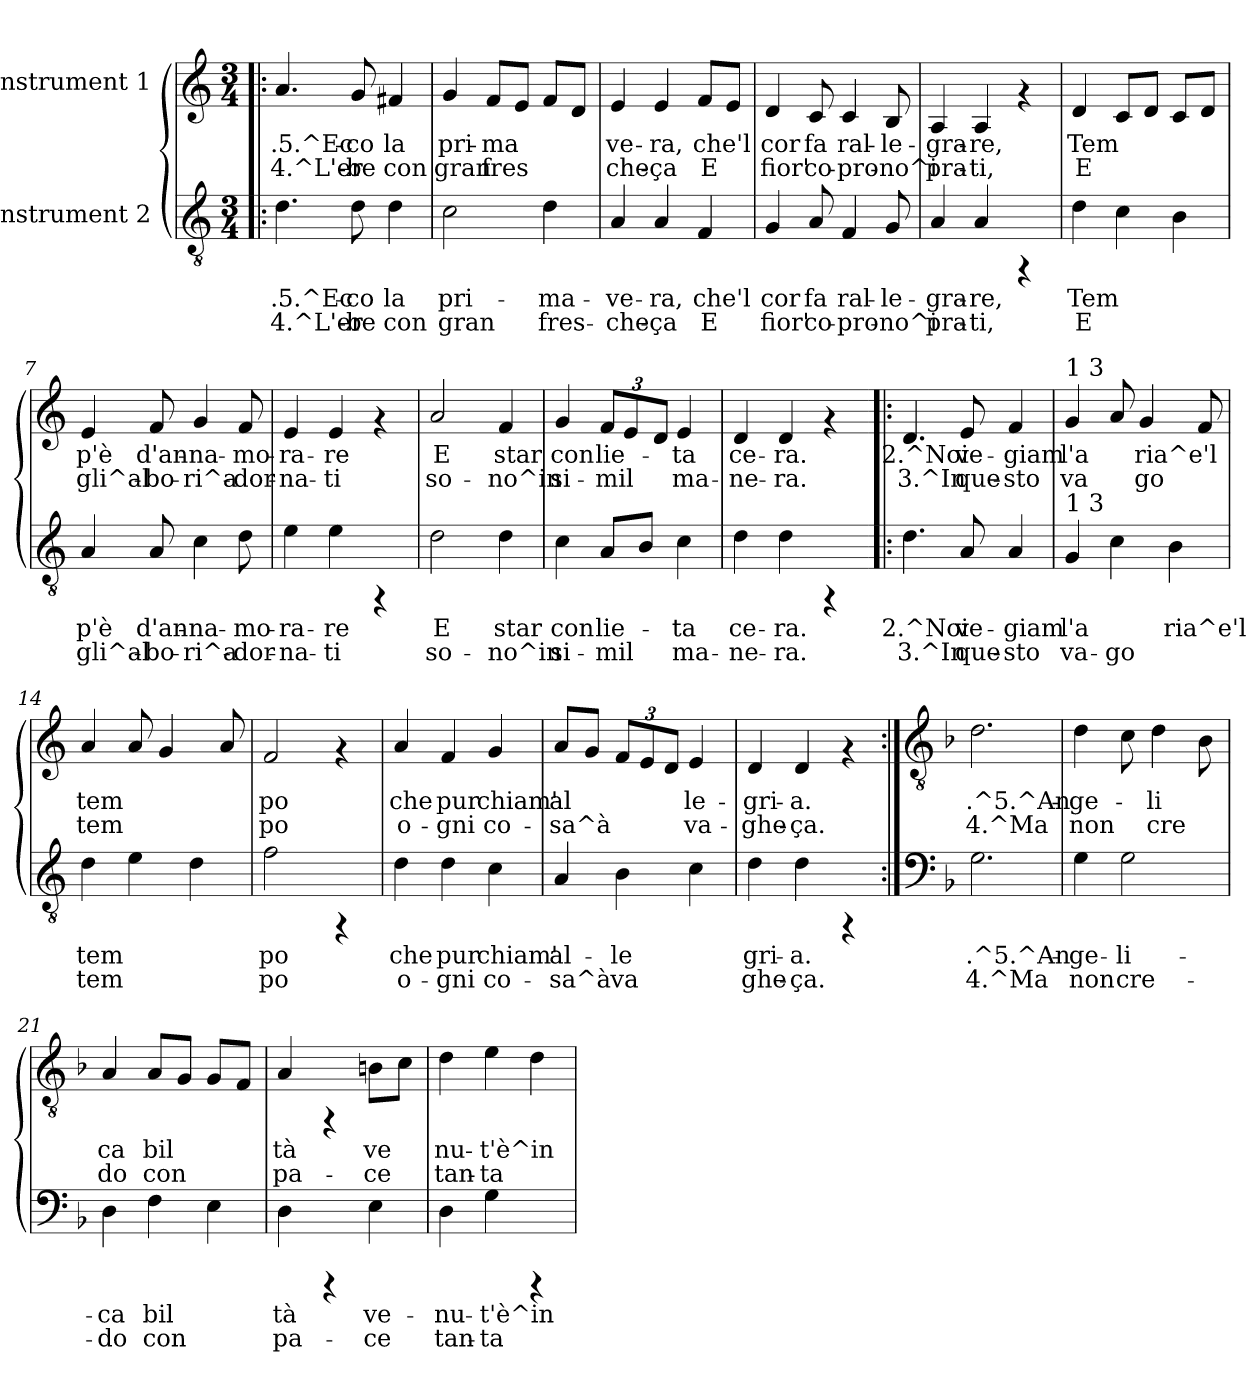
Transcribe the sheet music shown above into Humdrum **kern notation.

**kern	**text	**text	**kern	**text	**text
*part2	*part2	*part2	*part1	*part1	*part1
*staff2	*staff2	*staff2	*staff1	*staff1	*staff1
*I"Instrument 2	*	*	*I"Instrument 1	*	*
!!LO:PB:g=z
*stria5	*	*	*stria5	*	*
*clefGv2	*	*	*clefG2	*	*
*k[]	*	*	*k[]	*	*
*C:	*	*	*C:	*	*
*M3/4	*	*	*M3/4	*	*
=1!|:	=1!|:	=1!|:	=1!|:	=1!|:	=1!|:
!	!LO:LY:b:rj	!LO:LY:b:rj	!	!LO:LY:b:rj	!LO:LY:b:rj
4.d\	.5.^Ec-	-4.^L'er-	4.a/	.5.^Ec-	-4.^L'er-
!	!LO:LY:b:rj	!LO:LY:b:rj	!	!LO:LY:b:rj	!LO:LY:b:rj
8d\	-co	be	8g/	-co	be
!	!LO:LY:b:rj	!LO:LY:b:rj	!	!LO:LY:b:rj	!LO:LY:b:rj
4d\	la	con	4f#X/	la	con
=2	=2	=2	=2	=2	=2
!	!LO:LY:b:rj	!LO:LY:b:rj	!	!LO:LY:b:rj	!LO:LY:b:rj
2c\	pri-	-gran	4g/	pri-	-gran
!	!	!	!	!LO:LY:b:rj	!LO:LY:b:rj
.	.	.	8f/L	ma-	-fres-
!	!	!	!	!LO:LY:b:rj	!LO:LY:b:rj
.	.	.	8e/J	--	--
!	!LO:LY:b:rj	!LO:LY:b:rj	!	!LO:LY:b:rj	!LO:LY:b:rj
4d\	ma-	-fres-	8f/L	--	--
!	!	!	!	!LO:LY:b:rj	!LO:LY:b:rj
.	.	.	8d/J	--	--
=3	=3	=3	=3	=3	=3
!	!LO:LY:b:rj	!LO:LY:b:rj	!	!LO:LY:b:rj	!LO:LY:b:rj
4A/	-ve-	-che-	4e/	-ve-	-che-
!	!LO:LY:b:rj	!LO:LY:b:rj	!	!LO:LY:b:rj	!LO:LY:b:rj
4A/	-ra,	ça	4e/	-ra,	ça
!	!LO:LY:b:rj	!LO:LY:b:rj	!	!LO:LY:b:rj	!LO:LY:b:rj
4F/	che'l	E	8f/L	che'l	E
!	!	!	!	!LO:LY:b:rj	!LO:LY:b:rj
.	.	.	8e/J	.	.
=4	=4	=4	=4	=4	=4
!	!LO:LY:b:rj	!LO:LY:b:rj	!	!LO:LY:b:rj	!LO:LY:b:rj
4G/	cor	fior'	4d/	cor	fior'
!	!LO:LY:b:rj	!LO:LY:b:rj	!	!LO:LY:b:rj	!LO:LY:b:rj
8A/	fa	co-	8c/	fa	co-
!	!LO:LY:b:rj	!LO:LY:b:rj	!	!LO:LY:b:rj	!LO:LY:b:rj
4F/	-ral-	-pro-	4c/	-ral-	-pro-
!	!LO:LY:b:rj	!LO:LY:b:rj	!	!LO:LY:b:rj	!LO:LY:b:rj
8G/	-le-	-no^i	8B/	-le-	-no^i
=5	=5	=5	=5	=5	=5
!	!LO:LY:b:rj	!LO:LY:b:rj	!	!LO:LY:b:rj	!LO:LY:b:rj
4A/	gra-	-pra-	4A/	gra-	-pra-
!	!LO:LY:b:rj	!LO:LY:b:rj	!	!LO:LY:b:rj	!LO:LY:b:rj
4A/	-re,	ti,	4A/	-re,	ti,
4rFF	.	.	4rf	.	.
=6	=6	=6	=6	=6	=6
!	!LO:LY:b:rj	!LO:LY:b:rj	!	!LO:LY:b:rj	!LO:LY:b:rj
4d\	Tem-	-E	4d/	Tem-	-E
!	!LO:LY:b:rj	!LO:LY:b:rj	!	!LO:LY:b:rj	!LO:LY:b:rj
4c\	-	-	8c/L	-	-
!	!	!	!	!LO:LY:b:rj	!LO:LY:b:rj
.	.	.	8d/J	-	-
!	!LO:LY:b:rj	!LO:LY:b:rj	!	!LO:LY:b:rj	!LO:LY:b:rj
4B\	-	-	8c/L	-	-
!	!	!	!	!LO:LY:b:rj	!LO:LY:b:rj
.	.	.	8d/J	-	-
!!LO:LB:g=z
=7	=7	=7	=7	=7	=7
!	!LO:LY:b:rj	!LO:LY:b:rj	!	!LO:LY:b:rj	!LO:LY:b:rj
4A/	p'è	gli^al-	4e/	p'è	gli^al-
!	!LO:LY:b:rj	!LO:LY:b:rj	!	!LO:LY:b:rj	!LO:LY:b:rj
8A/	-d'an-	-bo-	8f/	-d'an-	-bo-
!	!LO:LY:b:rj	!LO:LY:b:rj	!	!LO:LY:b:rj	!LO:LY:b:rj
4c\	-na-	-ri^a-	4g/	-na-	-ri^a-
!	!LO:LY:b:rj	!LO:LY:b:rj	!	!LO:LY:b:rj	!LO:LY:b:rj
8d\	-mo-	-dor-	8f/	-mo-	-dor-
=8	=8	=8	=8	=8	=8
!	!LO:LY:b:rj	!LO:LY:b:rj	!	!LO:LY:b:rj	!LO:LY:b:rj
4e\	-ra-	-na-	4e/	-ra-	-na-
!	!LO:LY:b:rj	!LO:LY:b:rj	!	!LO:LY:b:rj	!LO:LY:b:rj
4e\	-re	ti	4e/	-re	ti
4rFF	.	.	4rf	.	.
=9	=9	=9	=9	=9	=9
!	!LO:LY:b:rj	!LO:LY:b:rj	!	!LO:LY:b:rj	!LO:LY:b:rj
2d\	E	so-	2a/	E	so-
!	!LO:LY:b:rj	!LO:LY:b:rj	!	!LO:LY:b:rj	!LO:LY:b:rj
4d\	-star	no^in	4f/	-star	no^in
=10	=10	=10	=10	=10	=10
!	!LO:LY:b:rj	!LO:LY:b:rj	!	!LO:LY:b:rj	!LO:LY:b:rj
4c\	con	si-	4g/	con	si-
!	!LO:LY:b:rj	!LO:LY:b:rj	!	!LO:LY:b:rj	!LO:LY:b:rj
8A/L	-lie-	-mil	12f/L	-lie-	-mil
!	!	!	!	!LO:LY:b:rj	!LO:LY:b:rj
.	.	.	12e/	.	.
!	!LO:LY:b:rj	!LO:LY:b:rj	!	!	!
8B/J	.	.	.	.	.
!	!	!	!	!LO:LY:b:rj	!LO:LY:b:rj
.	.	.	12d/J	.	.
!	!LO:LY:b:rj	!LO:LY:b:rj	!	!LO:LY:b:rj	!LO:LY:b:rj
4c\	ta	ma-	4e/	ta	ma-
=11	=11	=11	=11	=11	=11
!	!LO:LY:b:rj	!LO:LY:b:rj	!	!LO:LY:b:rj	!LO:LY:b:rj
4d\	-ce-	-ne-	4d/	-ce-	-ne-
!	!LO:LY:b:rj	!LO:LY:b:rj	!	!LO:LY:b:rj	!LO:LY:b:rj
4d\	-ra.	ra.	4d/	-ra.	ra.
4rFF	.	.	4rf	.	.
=12!|:	=12!|:	=12!|:	=12!|:	=12!|:	=12!|:
!	!LO:LY:b:rj	!LO:LY:b:rj	!	!LO:LY:b:rj	!LO:LY:b:rj
4.d\	2.^Noi	3.^In	4.d/	2.^Noi	3.^In
!	!LO:LY:b:rj	!LO:LY:b:rj	!	!LO:LY:b:rj	!LO:LY:b:rj
8A/	ve-	-que-	8e/	ve-	-que-
!	!LO:LY:b:rj	!LO:LY:b:rj	!	!LO:LY:b:rj	!LO:LY:b:rj
4A/	-giam	sto	4f/	-giam	sto
!!LO:LB:g=z
=13	=13	=13	=13	=13	=13
!	!	!	!LO:TX:a:t=1 3	!	!
!LO:TX:a:t=1 3	!	!	!	!	!
!	!LO:LY:b:rj	!LO:LY:b:rj	!	!LO:LY:b:rj	!LO:LY:b:rj
4G/	l'a-	-va-	4g/	l'a-	-va-
!	!LO:LY:b:rj	!LO:LY:b:rj	!	!LO:LY:b:rj	!LO:LY:b:rj
4c\	-	go	8a/	--	-
!	!	!	!	!LO:LY:b:rj	!LO:LY:b:rj
.	.	.	4g/	ria^e'l	go
!	!LO:LY:b:rj	!LO:LY:b:rj	!	!	!
4B\	ria^e'l	.	.	.	.
!	!	!	!	!LO:LY:b:rj	!LO:LY:b:rj
.	.	.	8f/	.	.
=14	=14	=14	=14	=14	=14
!	!LO:LY:b:rj	!LO:LY:b:rj	!	!LO:LY:b:rj	!LO:LY:b:rj
4d\	tem-	-tem-	4a/	tem-	-tem-
!	!LO:LY:b:rj	!LO:LY:b:rj	!	!LO:LY:b:rj	!LO:LY:b:rj
4e\	--	--	8a/	--	--
!	!	!	!	!LO:LY:b:rj	!LO:LY:b:rj
.	.	.	4g/	--	--
!	!LO:LY:b:rj	!LO:LY:b:rj	!	!	!
4d\	--	--	.	.	.
!	!	!	!	!LO:LY:b:rj	!LO:LY:b:rj
.	.	.	8a/	--	--
=15	=15	=15	=15	=15	=15
!	!LO:LY:b:rj	!LO:LY:b:rj	!	!LO:LY:b:rj	!LO:LY:b:rj
2f\	-po	po	2f/	-po	po
4rFF	.	.	4rf	.	.
=16	=16	=16	=16	=16	=16
!	!LO:LY:b:rj	!LO:LY:b:rj	!	!LO:LY:b:rj	!LO:LY:b:rj
4d\	che	o-	4a/	che	o-
!	!LO:LY:b:rj	!LO:LY:b:rj	!	!LO:LY:b:rj	!LO:LY:b:rj
4d\	-pur	gni	4f/	-pur	gni
!	!LO:LY:b:rj	!LO:LY:b:rj	!	!LO:LY:b:rj	!LO:LY:b:rj
4c\	chiam'	co-	4g/	chiam'	co-
=17	=17	=17	=17	=17	=17
!	!LO:LY:b:rj	!LO:LY:b:rj	!	!LO:LY:b:rj	!LO:LY:b:rj
4A/	-al-	-sa^à	8a/L	-al-	-sa^à
!	!	!	!	!LO:LY:b:rj	!LO:LY:b:rj
.	.	.	8g/J	.	-
!	!LO:LY:b:rj	!LO:LY:b:rj	!	!LO:LY:b:rj	!LO:LY:b:rj
4B\	le-	-va-	12f/L	-	-
!	!	!	!	!LO:LY:b:rj	!LO:LY:b:rj
.	.	.	12e/	-	-
!	!	!	!	!LO:LY:b:rj	!LO:LY:b:rj
.	.	.	12d/J	-	-
!	!LO:LY:b:rj	!LO:LY:b:rj	!	!LO:LY:b:rj	!LO:LY:b:rj
4c\	--	--	4e/	-le-	-va-
=18	=18	=18	=18	=18	=18
!	!LO:LY:b:rj	!LO:LY:b:rj	!	!LO:LY:b:rj	!LO:LY:b:rj
4d\	-gri-	-ghe-	4d/	-gri-	-ghe-
!	!LO:LY:b:rj	!LO:LY:b:rj	!	!LO:LY:b:rj	!LO:LY:b:rj
4d\	-a.	ça.	4d/	-a.	ça.
4rFF	.	.	4rf	.	.
!!LO:PB:g=z
=19:|!	=19:|!	=19:|!	=19:|!	=19:|!	=19:|!
*clefF4	*	*	*clefGv2	*	*
*k[b-]	*	*	*k[b-]	*	*
*F:	*	*	*F:	*	*
!	!LO:LY:b:rj	!LO:LY:b:rj	!	!LO:LY:b:rj	!LO:LY:b:rj
2.G\	.^5.^An-	-4.^Ma	2.d\	.^5.^An-	-4.^Ma
=20	=20	=20	=20	=20	=20
!	!LO:LY:b:rj	!LO:LY:b:rj	!	!LO:LY:b:rj	!LO:LY:b:rj
4G\	ge-	-non	4d\	ge-	-non
!	!LO:LY:b:rj	!LO:LY:b:rj	!	!LO:LY:b:rj	!LO:LY:b:rj
2G\	li-	-cre-	8c\	.	-
!	!	!	!	!LO:LY:b:rj	!LO:LY:b:rj
.	.	.	4d\	-li-	-cre-
!	!	!	!	!LO:LY:b:rj	!LO:LY:b:rj
.	.	.	8B-\	--	--
=21	=21	=21	=21	=21	=21
!	!LO:LY:b:rj	!LO:LY:b:rj	!	!LO:LY:b:rj	!LO:LY:b:rj
4D\	-ca	do	4A/	-ca	do
!	!LO:LY:b:rj	!LO:LY:b:rj	!	!LO:LY:b:rj	!LO:LY:b:rj
4F\	bil-	-con	8A/L	bil-	-con
!	!	!	!	!LO:LY:b:rj	!LO:LY:b:rj
.	.	.	8G/J	-	-
!	!LO:LY:b:rj	!LO:LY:b:rj	!	!LO:LY:b:rj	!LO:LY:b:rj
4E\	-	-	8G/L	-	-
!	!	!	!	!LO:LY:b:rj	!LO:LY:b:rj
.	.	.	8F/J	-	-
=22	=22	=22	=22	=22	=22
!	!LO:LY:b:rj	!LO:LY:b:rj	!	!LO:LY:b:rj	!LO:LY:b:rj
4D\	tà	pa-	4A/	tà	pa-
4rCCC	.	.	4rFF	.	.
!	!LO:LY:b:rj	!LO:LY:b:rj	!	!LO:LY:b:rj	!LO:LY:b:rj
4E\	-ve-	-ce	8Bn\L	-ve-	-ce
!	!	!	!	!LO:LY:b:rj	!LO:LY:b:rj
.	.	.	8c\J	-	-
=23	=23	=23	=23	=23	=23
!	!LO:LY:b:rj	!LO:LY:b:rj	!	!LO:LY:b:rj	!LO:LY:b:rj
4D\	nu-	-tan-	4d\	nu-	-tan-
!	!LO:LY:b:rj	!LO:LY:b:rj	!	!LO:LY:b:rj	!LO:LY:b:rj
4G\	-t'è^in	ta	4e\	-t'è^in	ta
!	!	!	!	!LO:LY:b:rj	!LO:LY:b:rj
4rCCC	.	.	4d\	.	.
=	=	=	=	=	=
*-	*-	*-	*-	*-	*-
